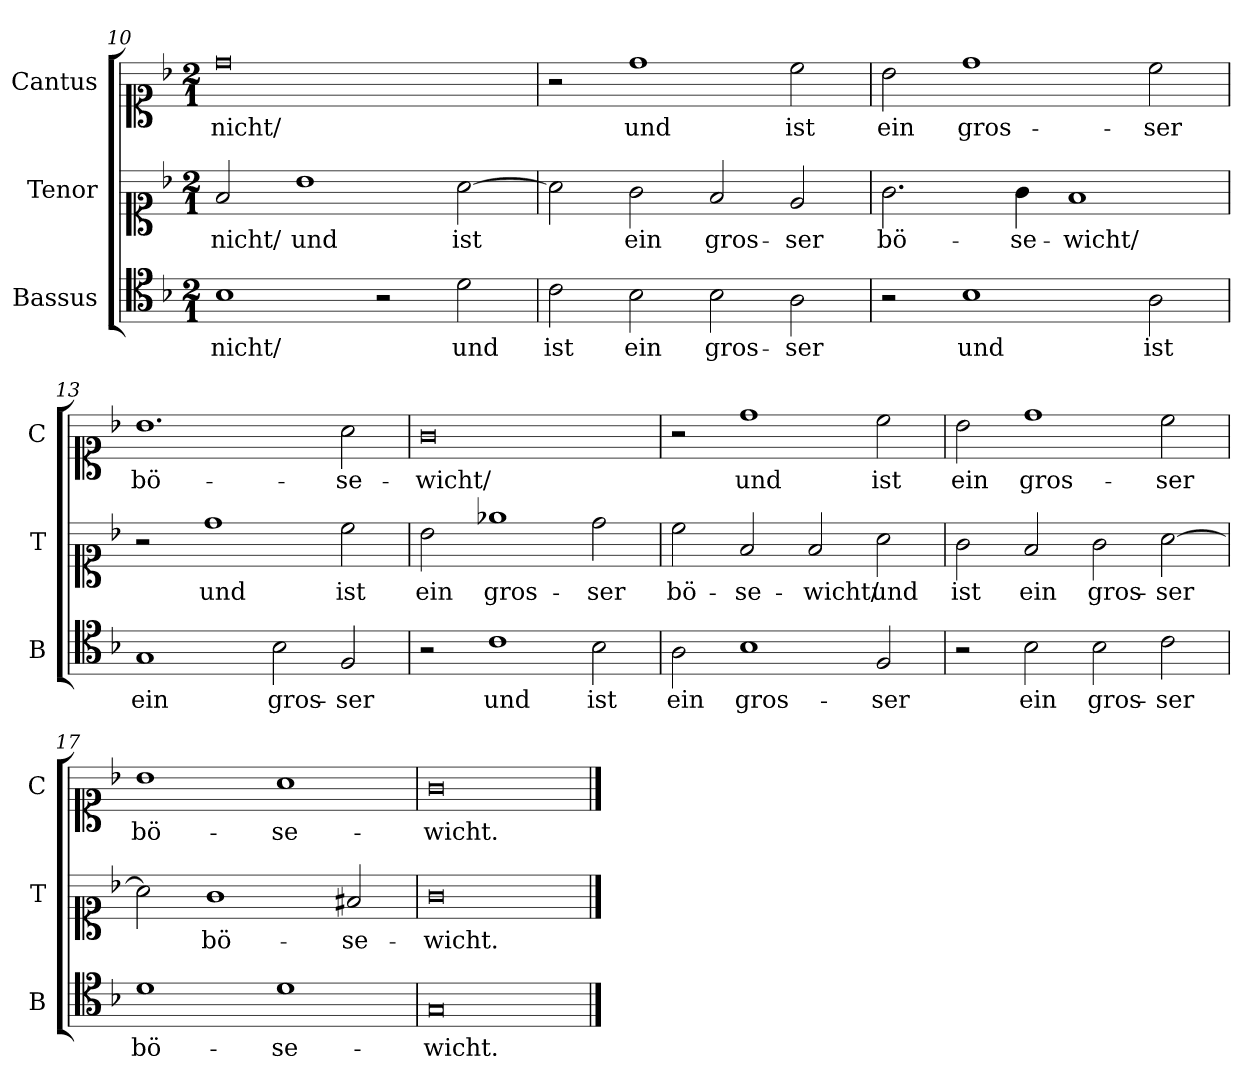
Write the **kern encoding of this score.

**kern	**text	**kern	**text	**kern	**text
*part3	*part3	*part2	*part2	*part1	*part1
*staff3	*staff3	*staff2	*staff2	*staff1	*staff1
*I"Bassus	*	*I"Tenor	*	*I"Cantus	*
*I'B	*	*I'T	*	*I'C	*
*clefC4	*	*clefC1	*	*clefC1	*
*k[b-]	*	*k[b-]	*	*k[b-]	*
*G:dor	*	*G:dor	*	*G:dor	*
*M2/1	*	*M2/1	*	*M2/1	*
=10	=10	=10	=10	=10	=10
1B-	nicht/	2f	nicht/	0dd	nicht/
.	.	1b-	und	.	.
2r	.	.	.	.	.
2d	und	[2a	ist	.	.
=11	=11	=11	=11	=11	=11
2c	ist	2a]	.	2r	.
2B-	ein	2g	ein	1dd	und
2B-	gros-	2f	gros-	.	.
2A	-ser	2e	-ser	2cc	ist
=12	=12	=12	=12	=12	=12
2r	.	2.g	bö-	2b-	ein
!	!LO:LY:i	!	!	!	!
1B-	und	.	.	1dd	gros-
.	.	4g	-se-	.	.
.	.	1f	-wicht/	.	.
!	!LO:LY:i	!	!	!	!
2A	ist	.	.	2cc	-ser
=13	=13	=13	=13	=13	=13
!	!LO:LY:i	!	!	!	!
1G	ein	2r	.	1.b-	bö-
!	!	!	!LO:LY:i	!	!
.	.	1dd	und	.	.
!	!LO:LY:i	!	!	!	!
2B-	gros-	.	.	.	.
!	!LO:LY:i	!	!LO:LY:i	!	!
2F	-ser	2cc	ist	2a	-se-
=14	=14	=14	=14	=14	=14
!	!	!	!LO:LY:i	!	!
2r	.	2b-	ein	0g	-wicht/
!	!	!	!LO:LY:i	!	!
1c	und	1ee-X	gros-	.	.
!	!	!	!LO:LY:i	!	!
2B-	ist	2dd	-ser	.	.
=15	=15	=15	=15	=15	=15
!	!	!	!LO:LY:i	!	!
2A	ein	2cc	bö-	2r	.
!	!	!	!LO:LY:i	!	!
1B-	gros-	2f	-se-	1dd	und
!	!	!	!LO:LY:i	!	!
.	.	2f	-wicht/	.	.
2F	-ser	2a	und	2cc	ist
=16	=16	=16	=16	=16	=16
2r	.	2g	ist	2b-	ein
2B-	ein	2f	ein	1dd	gros-
2B-	gros-	2g	gros-	.	.
2c	-ser	[2a	-ser	2cc	-ser
=17	=17	=17	=17	=17	=17
1d	bö-	2a]	.	1b-	bö-
.	.	1g	bö-	.	.
1d	-se-	.	.	1a	-se-
.	.	2f#X	-se-	.	.
=18	=18	=18	=18	=18	=18
0G	-wicht.	0g	-wicht.	0g	-wicht.
==	==	==	==	==	==
*-	*-	*-	*-	*-	*-
